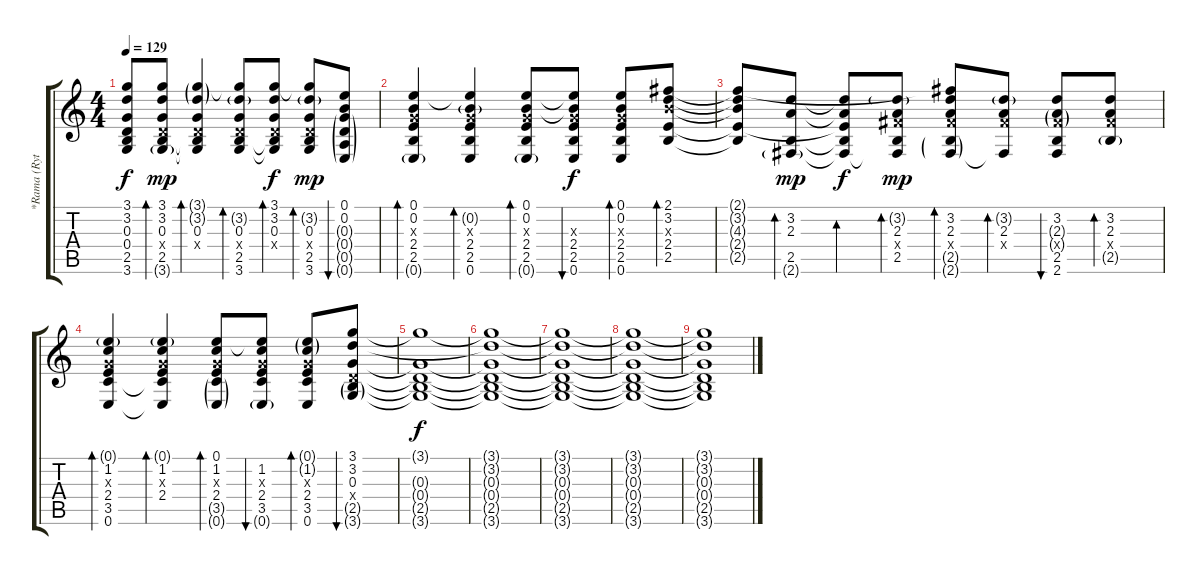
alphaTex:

\track ("*Rama (Rythm Guitar)" "*Rama (Ryt") {instrument electricguitarclean}
\staff {score tabs}
\tuning (E4 B3 G3 D3 A2 E2) {hide}
\ts (4 4)
\tempo 129
\clef g2
\ks c
(3.1{t} 3.2{t} 0.3{t} 0.4{t} 2.5{t} 3.6{t}).8{dy f} (3.1 3.2 0.3 0.4{x} 2.5 3.6{g}).8{bd 60 dy mp} (3.1{g} 3.2{g} 0.3 0.4{x} 2.5{t} 3.6{t}).4{bd 60} (3.1{t} 3.2{g} 0.3 0.4{x} 2.5 3.6).8{bd 60} (3.1 3.2 0.3 0.4{x} 2.5{t} 3.6{t}).8{bd 60 dy f} (3.1{t} 3.2{g} 0.3 0.4{x} 2.5 3.6).8{bd 60 dy mp} (0.1 0.2 0.3{g} 0.4{g} 0.5{g} 0.6{g}).8{bu 60} |
(0.1 0.2 0.3{x} 2.4 2.5 0.6{g}).4{bd 60} (0.1{t} 0.2{g} 0.3{x} 2.4 2.5 0.6).4{bd 60} (0.1 0.2 0.3{x} 2.4 2.5 0.6{g}).8{bd 60} (0.1{t} 0.2{t} 0.3{x} 2.4 2.5 0.6).8{bu 60 dy f} (0.1 0.2 0.3{x} 2.4 2.5 0.6).8{bd 60} (2.1 3.2 4.3{x} 2.4 2.5).8{bd 60} |
(2.1{t} 3.2{t} 4.3{t} 2.4{t} 2.5{t}).8 (3.2 2.3 2.5 2.6{g}).8{bd 60 dy mp} (3.2{t} 2.3{t} 2.4{t} 2.5{t} 2.6{t}).8{bd 60 dy f} (3.2{g} 2.3 4.4{x} 2.5 2.6{t}).8{bd 60 dy mp} (2.1{t} 3.2 2.3 4.4{x} 2.5{g} 2.6{g}).8{bd 60} (3.2{g} 2.3 4.4{x} 2.6{t}).8{bd 60} (3.2 2.3{g} 4.4{g x} 2.5 2.6).8{bu 60} (3.2 2.3 4.4{x} 2.5{g}).8{bd 60} |
(0.1{g} 1.2 0.3{x} 2.4 3.5 0.6).4{bd 60} (0.1{g} 1.2 0.3{x} 2.4 3.5{t} 0.6{t}).4{bd 60} (0.1 1.2 0.3{x} 2.4 3.5{g} 0.6{g}).8{bd 60} (0.1{t} 1.2 0.3{x} 2.4 3.5 0.6{g}).8{bu 60} (0.1{g} 1.2{g} 0.3{x} 2.4 3.5 0.6).8{bd 60} (3.1 3.2 0.3 0.4{x} 2.5{g} 3.6{g}).8{bu 60} |
(3.1{t} 0.3{t} 0.4{t} 2.5{t} 3.6{t}).1{dy f} |
(3.1{t} 3.2{t} 0.3{t} 0.4{t} 2.5{t} 3.6{t}).1 |
(3.1{t} 3.2{t} 0.3{t} 0.4{t} 2.5{t} 3.6{t}).1 |
(3.1{t} 3.2{t} 0.3{t} 0.4{t} 2.5{t} 3.6{t}).1 |
(3.1{t} 3.2{t} 0.3{t} 0.4{t} 2.5{t} 3.6{t}).1
